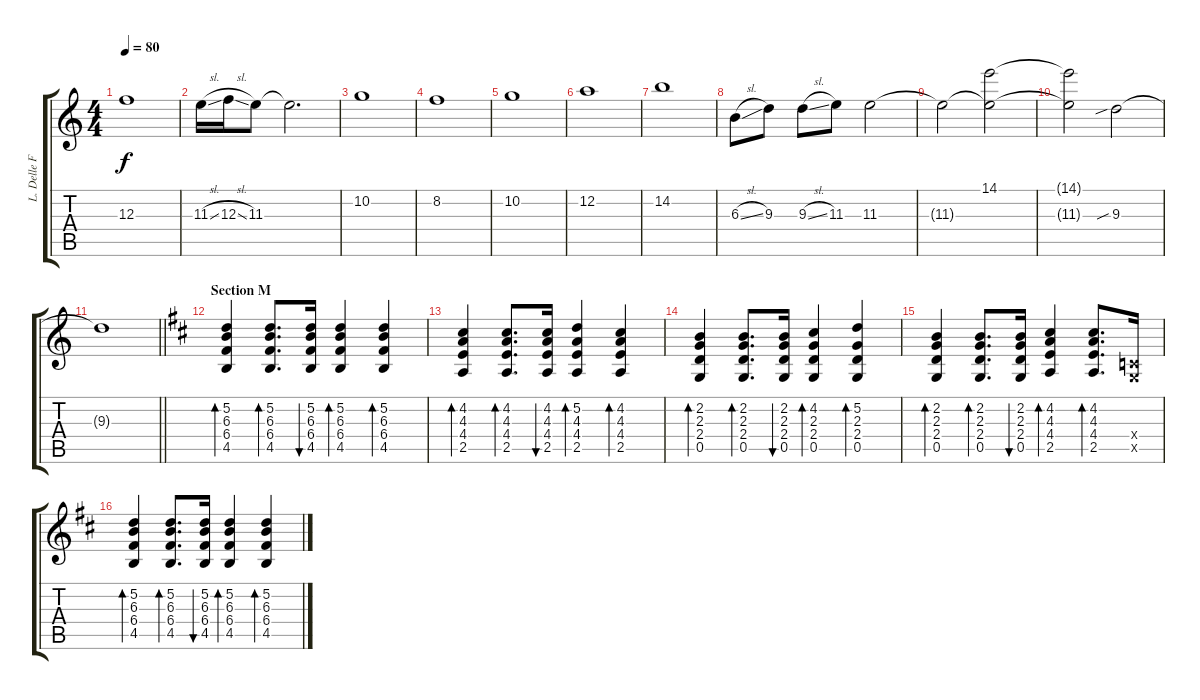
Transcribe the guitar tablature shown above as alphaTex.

\track ("L. Delle Fave (Clean Guitar L)" "L. Delle F") {instrument electricguitarclean}
\staff {score tabs}
\tuning (D4 A3 F3 C3 G2 D2) {hide}
\ts (4 4)
\tempo 80
\clef g2
\ks aminor
12.3.1{dy f instrument electricguitarjazz} |
11.3{sl}.16 12.3{sl}.16 11.3.8 11.3{t}.2{d} |
10.2.1 |
8.2.1 |
10.2.1 |
12.2.1 |
14.2.1 |
6.3{sl}.8 9.3.8 9.3{sl}.8 11.3.8 11.3.2 |
11.3{t}.2 (14.1 11.3{t}).2 |
(14.1{t} 11.3{t}).2 9.3{sib}.2 |
\barLineRight lightlight
9.3{t}.1 |
\section ("" "Section M")
\ks bminor
(5.2 6.3 6.4 4.5).4{bd 60 instrument electricguitarclean} (5.2 6.3 6.4 4.5).8{d bd 60} (5.2 6.3 6.4 4.5).16{bu 60} (5.2 6.3 6.4 4.5).4{bd 60} (5.2 6.3 6.4 4.5).4{bd 60} |
(4.2 4.3 4.4 2.5).4{bd 60} (4.2 4.3 4.4 2.5).8{d bd 60} (4.2 4.3 4.4 2.5).16{bu 60} (5.2 4.3 4.4 2.5).4{bd 60} (4.2 4.3 4.4 2.5).4{bd 60} |
(2.2 2.3 2.4 0.5).4{bd 60} (2.2 2.3 2.4 0.5).8{d bd 60} (2.2 2.3 2.4 0.5).16{bu 60} (4.2 2.3 2.4 0.5).4{bd 60} (5.2 2.3 2.4 0.5).4{bd 60} |
(2.2 2.3 2.4 0.5).4{bd 60} (2.2 2.3 2.4 0.5).8{d bd 60} (2.2 2.3 2.4 0.5).16{bu 60} (4.2 4.3 4.4 2.5).4{bd 60} (4.2 4.3 4.4 2.5).8{d bd 60} (0.4{x} 0.5{x}).16 |
(5.2 6.3 6.4 4.5).4{bd 60} (5.2 6.3 6.4 4.5).8{d bd 60} (5.2 6.3 6.4 4.5).16{bu 60} (5.2 6.3 6.4 4.5).4{bd 60} (5.2 6.3 6.4 4.5).4{bd 60}
